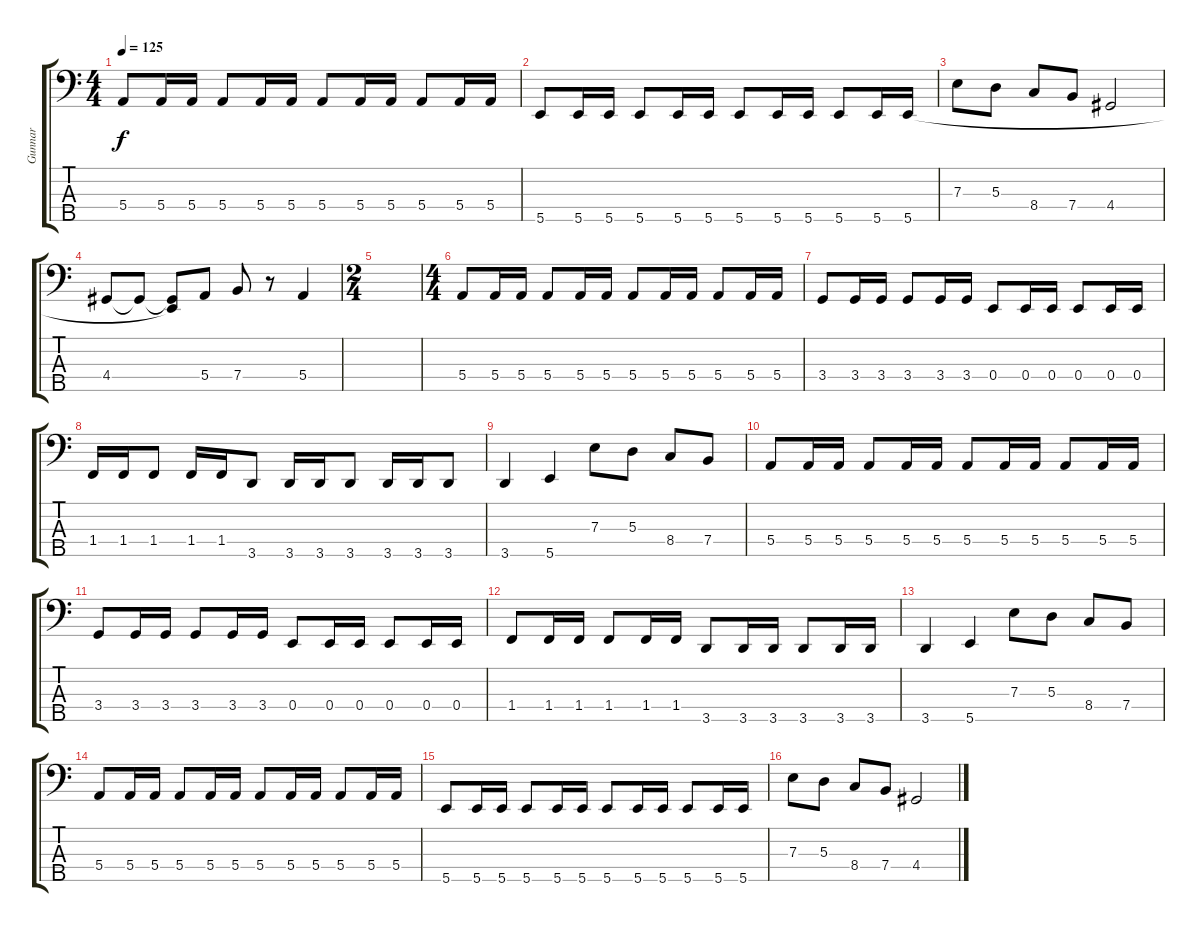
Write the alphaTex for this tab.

\track ("Gunnar" "Gunnar") {instrument electricbassfinger}
\staff {score tabs}
\tuning (G2 D2 A1 E1 B0) {hide}
\ts (4 4)
\tempo 125
\clef f4
\ks c
5.4.8{dy f} 5.4.16 5.4.16 5.4.8 5.4.16 5.4.16 5.4.8 5.4.16 5.4.16 5.4.8 5.4.16 5.4.16 |
5.5.8 5.5.16 5.5.16 5.5.8 5.5.16 5.5.16 5.5.8 5.5.16 5.5.16 5.5.8 5.5.16 5.5.16 |
7.3.8 5.3.8 8.4.8 7.4.8 4.4.2 |
4.4.8 4.4{t}.8 (4.4{t} 5.5{t}).8 5.4.8 7.4.8 r.8 5.4.4 |
\ts (2 4)
|
\ts (4 4)
5.4.8 5.4.16 5.4.16 5.4.8 5.4.16 5.4.16 5.4.8 5.4.16 5.4.16 5.4.8 5.4.16 5.4.16 |
3.4.8 3.4.16 3.4.16 3.4.8 3.4.16 3.4.16 0.4.8 0.4.16 0.4.16 0.4.8 0.4.16 0.4.16 |
1.4.16 1.4.16 1.4.8 1.4.16 1.4.16 3.5.8 3.5.16 3.5.16 3.5.8 3.5.16 3.5.16 3.5.8 |
3.5.4 5.5.4 7.3.8 5.3.8 8.4.8 7.4.8 |
5.4.8 5.4.16 5.4.16 5.4.8 5.4.16 5.4.16 5.4.8 5.4.16 5.4.16 5.4.8 5.4.16 5.4.16 |
3.4.8 3.4.16 3.4.16 3.4.8 3.4.16 3.4.16 0.4.8 0.4.16 0.4.16 0.4.8 0.4.16 0.4.16 |
1.4.8 1.4.16 1.4.16 1.4.8 1.4.16 1.4.16 3.5.8 3.5.16 3.5.16 3.5.8 3.5.16 3.5.16 |
3.5.4 5.5.4 7.3.8 5.3.8 8.4.8 7.4.8 |
5.4.8 5.4.16 5.4.16 5.4.8 5.4.16 5.4.16 5.4.8 5.4.16 5.4.16 5.4.8 5.4.16 5.4.16 |
5.5.8 5.5.16 5.5.16 5.5.8 5.5.16 5.5.16 5.5.8 5.5.16 5.5.16 5.5.8 5.5.16 5.5.16 |
7.3.8 5.3.8 8.4.8 7.4.8 4.4.2
